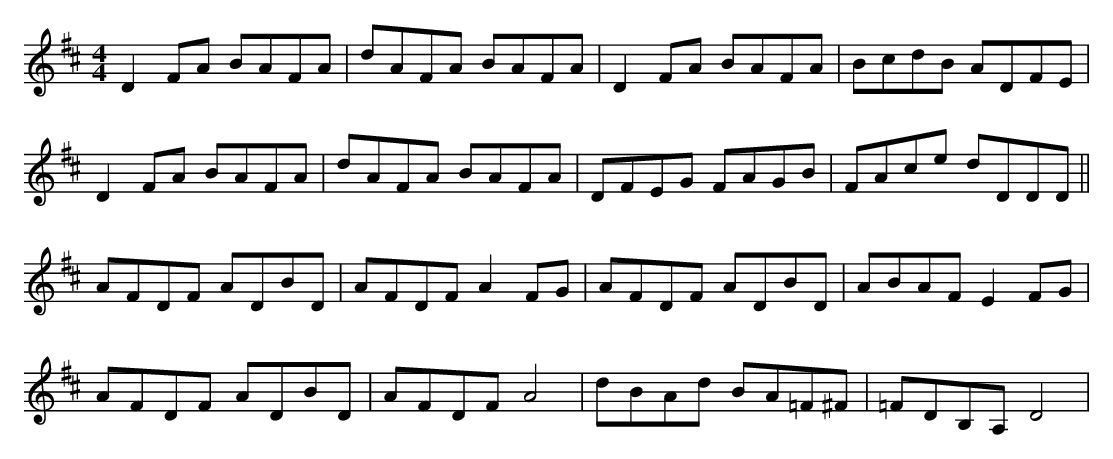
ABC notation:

X:1
M:4/4
K:D
D2 FA BAFA|dAFA BAFA|D2FA BAFA|BcdB ADFE|
D2 FA BAFA|dAFA BAFA|DFEG FAGB|FAce dDDD||
AFDF ADBD|AFDFA2FG|AFDF ADBD|ABAFE2FG|
AFDF ADBD|AFDFA4|dBAd BA=F^F|=FDB,A,D4|
